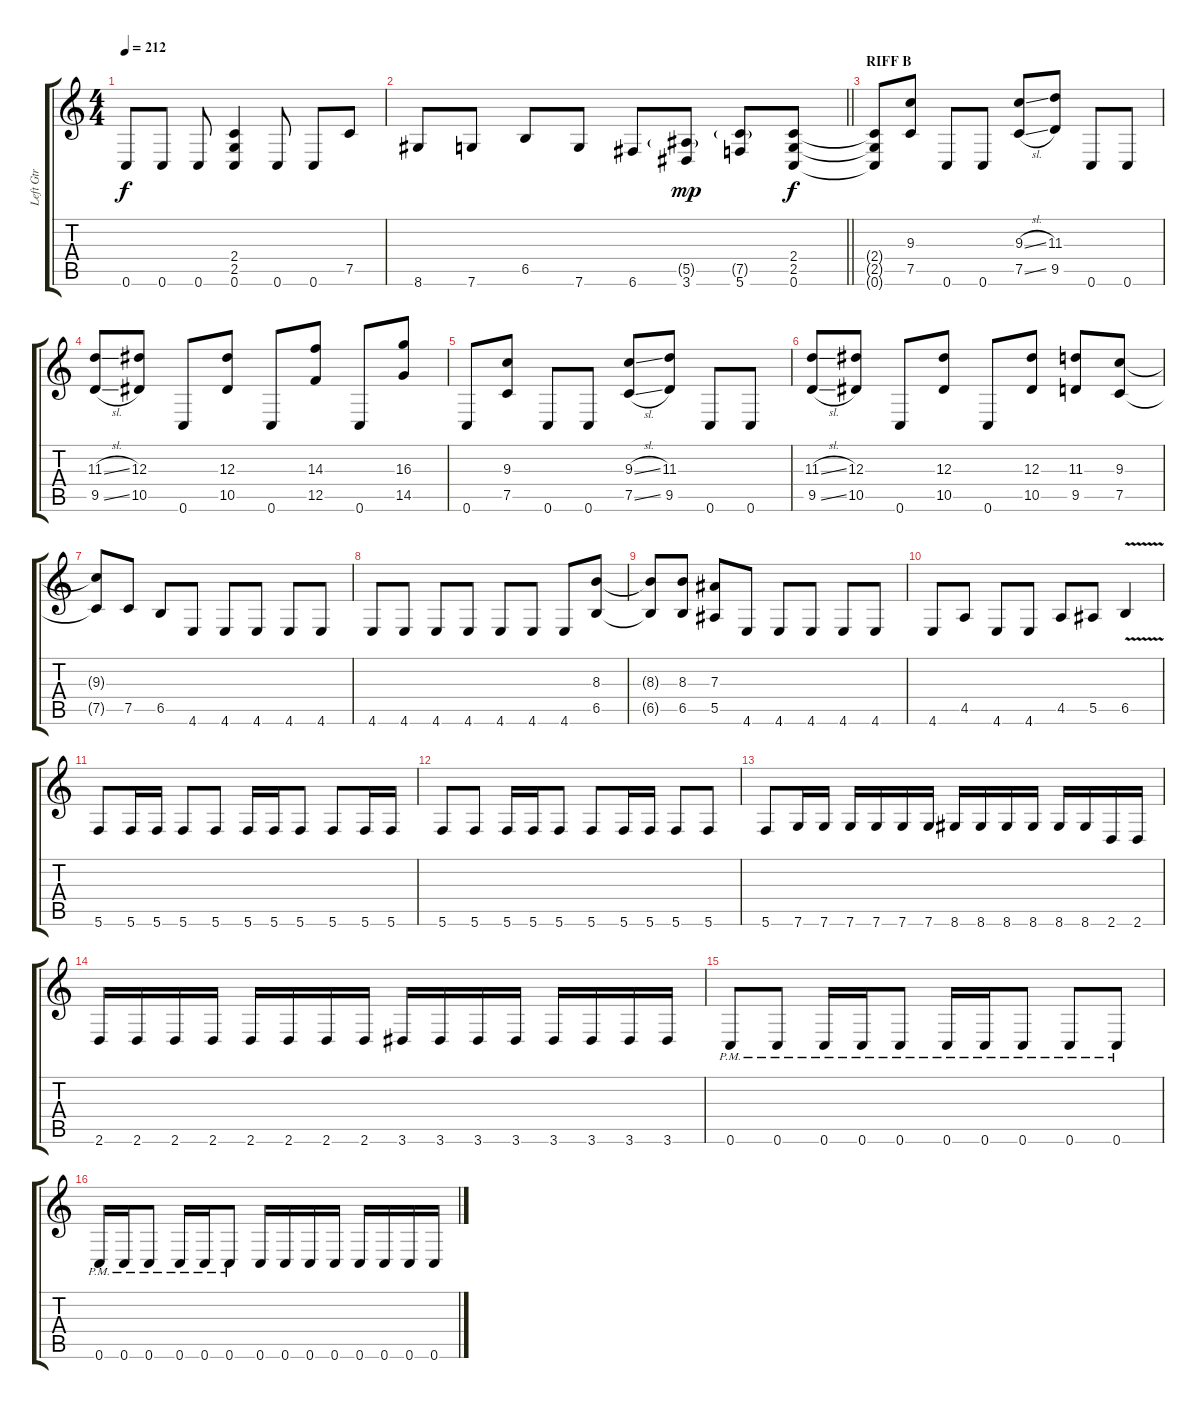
\track ("Left Gtr" "Left Gtr") {instrument distortionguitar}
\staff {score tabs}
\tuning (C4 G3 Eb3 Bb2 F2 C2) {hide}
\ts (4 4)
\tempo 212
\clef g2
\ks c
0.6.8{dy f} 0.6.8 0.6.8 (2.4 2.5 0.6).4 0.6.8 0.6.8 7.5.8 |
\barLineRight lightlight
8.6.8 7.6.8 6.5.8 7.6.8 6.6.8 (5.5{g} 3.6).8{dy mp} (7.5{g} 5.6).8 (2.4 2.5 0.6).8{dy f} |
\section ("" "RIFF B")
(2.4{t} 2.5{t} 0.6{t}).8 (9.3 7.5).8 0.6.8 0.6.8 (9.3{sl} 7.5{sl}).8 (11.3 9.5).8 0.6.8 0.6.8 |
(11.3{sl} 9.5{sl}).8 (12.3 10.5).8 0.6.8 (12.3 10.5).8 0.6.8 (14.3 12.5).8 0.6.8 (16.3 14.5).8 |
0.6.8 (9.3 7.5).8 0.6.8 0.6.8 (9.3{sl} 7.5{sl}).8 (11.3 9.5).8 0.6.8 0.6.8 |
(11.3{sl} 9.5{sl}).8 (12.3 10.5).8 0.6.8 (12.3 10.5).8 0.6.8 (12.3 10.5).8 (11.3 9.5).8 (9.3 7.5).8 |
(9.3{t} 7.5{t}).8 7.5.8 6.5.8 4.6.8 4.6.8 4.6.8 4.6.8 4.6.8 |
4.6.8 4.6.8 4.6.8 4.6.8 4.6.8 4.6.8 4.6.8 (8.3 6.5).8 |
(8.3{t} 6.5{t}).8 (8.3 6.5).8 (7.3 5.5).8 4.6.8 4.6.8 4.6.8 4.6.8 4.6.8 |
4.6.8 4.5.8 4.6.8 4.6.8 4.5.8 5.5.8 6.5{v}.4 |
5.6.8 5.6.16 5.6.16 5.6.8 5.6.8 5.6.16 5.6.16 5.6.8 5.6.8 5.6.16 5.6.16 |
5.6.8 5.6.8 5.6.16 5.6.16 5.6.8 5.6.8 5.6.16 5.6.16 5.6.8 5.6.8 |
5.6.8 7.6.16 7.6.16 7.6.16 7.6.16 7.6.16 7.6.16 8.6.16 8.6.16 8.6.16 8.6.16 8.6.16 8.6.16 2.6.16 2.6.16 |
2.6.16 2.6.16 2.6.16 2.6.16 2.6.16 2.6.16 2.6.16 2.6.16 3.6.16 3.6.16 3.6.16 3.6.16 3.6.16 3.6.16 3.6.16 3.6.16 |
0.6{pm}.8 0.6{pm}.8 0.6{pm}.16 0.6{pm}.16 0.6{pm}.8 0.6{pm}.16 0.6{pm}.16 0.6{pm}.8 0.6{pm}.8 0.6{pm}.8 |
0.6{pm}.16 0.6{pm}.16 0.6{pm}.8 0.6{pm}.16 0.6{pm}.16 0.6{pm}.8 0.6.16 0.6.16 0.6.16 0.6.16 0.6.16 0.6.16 0.6.16 0.6.16
